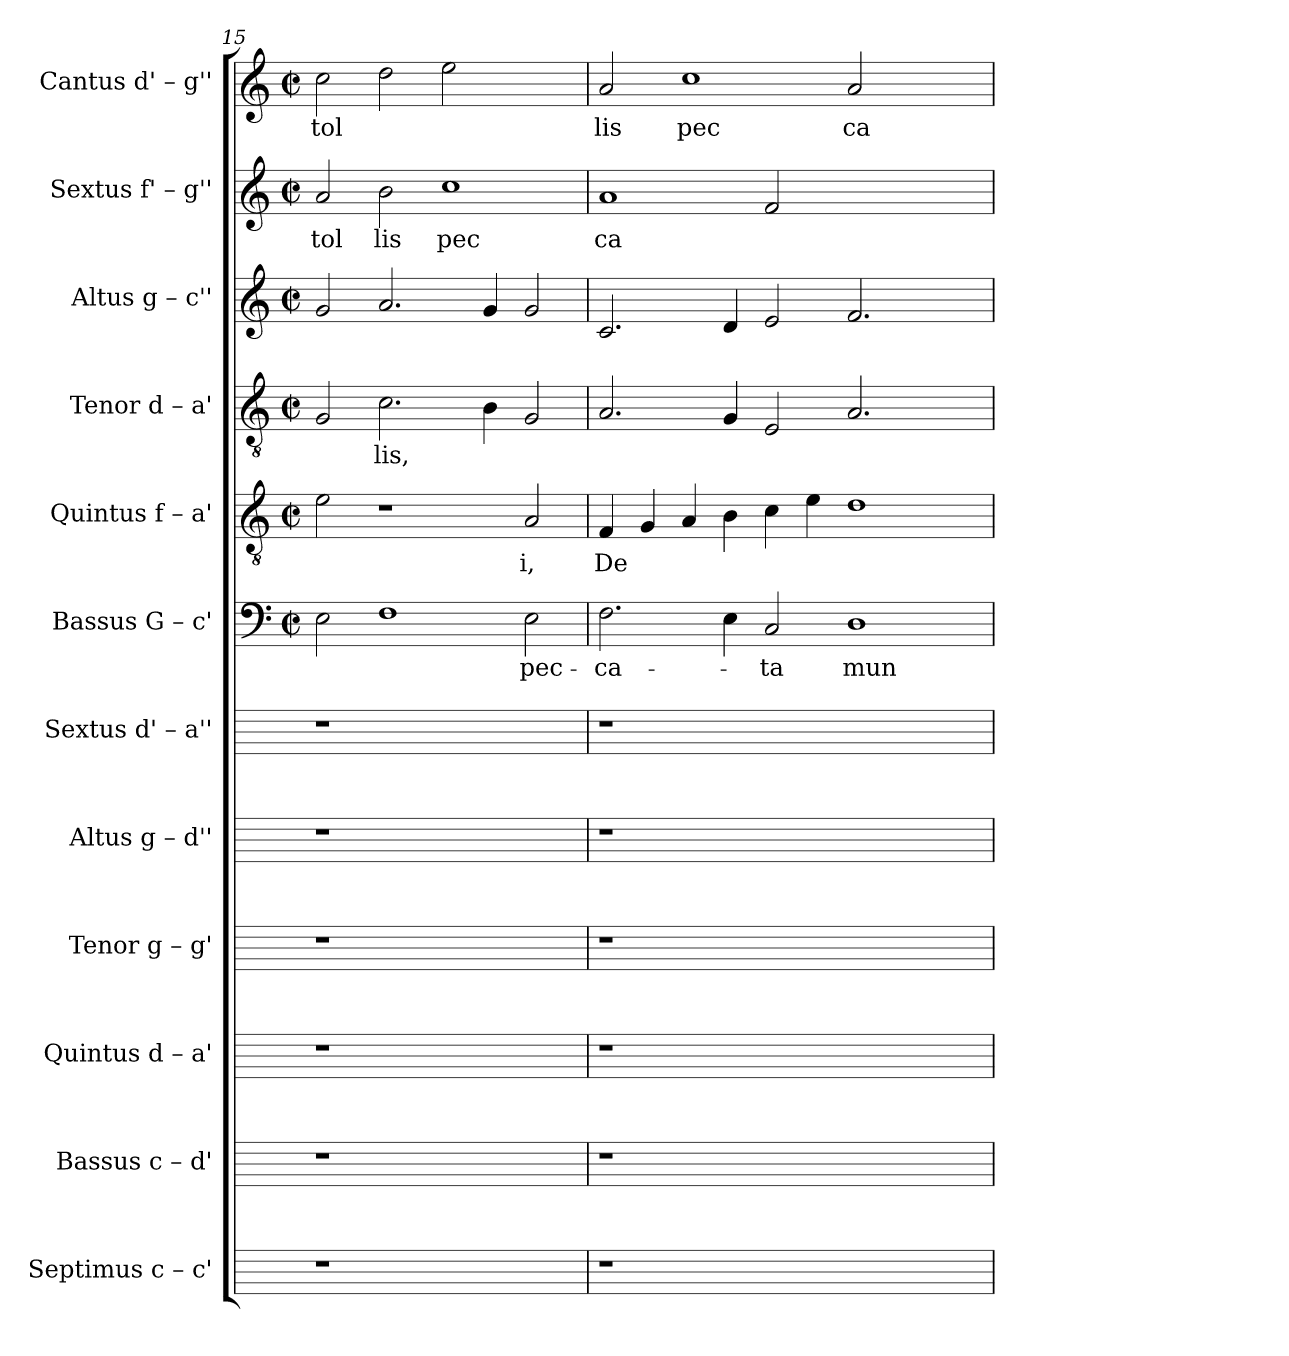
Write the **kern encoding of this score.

**kern	**kern	**kern	**kern	**kern	**kern	**kern	**text	**kern	**text	**kern	**text	**kern	**kern	**text	**kern	**text
*part12	*part11	*part10	*part9	*part8	*part7	*part6	*part6	*part5	*part5	*part4	*part4	*part3	*part2	*part2	*part1	*part1
*staff12	*staff11	*staff10	*staff9	*staff8	*staff7	*staff6	*staff6	*staff5	*staff5	*staff4	*staff4	*staff3	*staff2	*staff2	*staff1	*staff1
*I"Septimus  c – c'	*I"Bassus  c – d'	*I"Quintus  d – a'	*I"Tenor  g – g'	*I"Altus  g – d''	*I"Sextus  d' – a''	*I"Bassus  G – c'	*	*I"Quintus  f – a'	*	*I"Tenor  d – a'	*	*I"Altus  g – c''	*I"Sextus  f' – g''	*	*I"Cantus  d' – g''	*
*	*	*	*	*	*	*clefF4	*	*clefGv2	*	*clefGv2	*	*clefG2	*clefG2	*	*clefG2	*
*	*	*	*	*	*	*M2/2	*	*M2/2	*	*M2/2	*	*M2/2	*M2/2	*	*M2/2	*
*	*	*	*	*	*	*met(c|)	*	*met(c|)	*	*met(c|)	*	*met(c|)	*met(c|)	*	*met(c|)	*
=15	=15	=15	=15	=15	=15	=15	=15	=15	=15	=15	=15	=15	=15	=15	=15	=15
!	!	!	!	!	!	!	!	!	!	!	!	!	!	!LO:LY:b:cj	!	!LO:LY:b
1r	1r	1r	1r	1r	1r	2E\	.	2e\	.	2G/	.	2g/	2a/	tol	2cc\	tol
!	!	!	!	!	!	!	!	!	!	!	!LO:LY:b	!	!	!LO:LY:b:cj	!	!
.	.	.	.	.	.	1F	.	1r	.	2.c\	lis,	2.a/	2b\	lis	2dd\	.
!	!	!	!	!	!	!	!	!	!	!	!	!	!	!LO:LY:b:cj	!	!
1ryy	1ryy	1ryy	1ryy	1ryy	1ryy	.	.	.	.	.	.	.	1cc	pec	2ee\	.
.	.	.	.	.	.	.	.	.	.	4B\	.	4g/	.	.	.	.
!	!	!	!	!	!	!	!LO:LY:b:cj	!	!LO:LY:b:cj	!	!	!	!	!	!	!
.	.	.	.	.	.	2E\	pec-	2A/	i,	2G/	.	2g/	.	.	2ryy	.
=16	=16	=16	=16	=16	=16	=16	=16	=16	=16	=16	=16	=16	=16	=16	=16	=16
!	!	!	!	!	!	!	!LO:LY:b:cj	!	!LO:LY:b	!	!	!	!	!LO:LY:b:cj	!	!LO:LY:b:cj
1r	1r	1r	1r	1r	1r	2.F\	-ca-	4F/	De	2.A/	.	2.c/	1a	ca	2a/	lis
.	.	.	.	.	.	.	.	4G/	.	.	.	.	.	.	.	.
!	!	!	!	!	!	!	!	!	!	!	!	!	!	!	!	!LO:LY:b:cj
.	.	.	.	.	.	.	.	4A/	.	.	.	.	.	.	1cc	pec
.	.	.	.	.	.	4E\	.	4B\	.	4G/	.	4d/	.	.	.	.
!	!	!	!	!	!	!	!LO:LY:b:cj	!	!	!	!	!	!	!	!	!
1.ryy	1.ryy	1.ryy	1.ryy	1.ryy	1.ryy	2C/	-ta	4c\	.	2E/	.	2e/	2f/	.	.	.
.	.	.	.	.	.	.	.	4e\	.	.	.	.	.	.	.	.
!	!	!	!	!	!	!	!LO:LY:b	!	!	!	!	!	!	!	!	!LO:LY:b:cj
.	.	.	.	.	.	1D	mun-	1d	.	2.A/	.	2.f/	1ryy	.	2a/	ca
.	.	.	.	.	.	.	.	.	.	.	.	.	.	.	2ryy	.
.	.	.	.	.	.	.	.	.	.	4ryy	.	4ryy	.	.	.	.
=	=	=	=	=	=	=	=	=	=	=	=	=	=	=	=	=
*-	*-	*-	*-	*-	*-	*-	*-	*-	*-	*-	*-	*-	*-	*-	*-	*-
